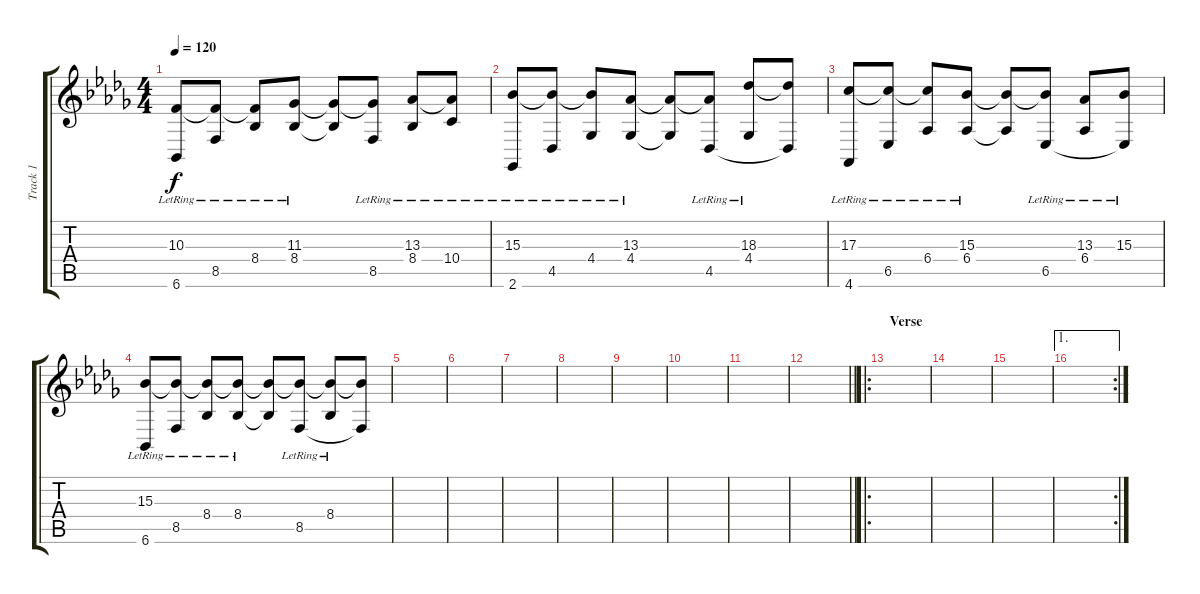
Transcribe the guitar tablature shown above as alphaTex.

\track ("Track 1" "Track 1") {instrument acousticgrandpiano}
\staff {score tabs}
\tuning (E4 B3 G3 D3 A2 E2) {hide}
\ts (4 4)
\tempo 120
\clef g2
\ks bbminor
(10.3{lr} 6.6{lr}).8{dy f} (10.3{t} 8.5{lr}).8 (10.3{t} 8.4{lr}).8 (11.3{lr} 8.4{lr}).8 (11.3{t} 8.4{t}).8 (11.3{t} 8.5{lr}).8 (13.3{lr} 8.4{lr}).8 (13.3{t} 10.4{lr}).8 |
(15.3{lr} 2.6{lr}).8 (15.3{t} 4.5{lr}).8 (15.3{t} 4.4{lr}).8 (13.3{lr} 4.4{lr}).8 (13.3{t} 4.4{t}).8 (13.3{t} 4.5{lr}).8 (18.3{lr} 4.4{lr}).8 (18.3{t} 4.5{t}).8 |
(17.3{lr} 4.6{lr}).8 (17.3{t} 6.5{lr}).8 (17.3{t} 6.4{lr}).8 (15.3{lr} 6.4{lr}).8 (15.3{t} 6.4{t}).8 (15.3{t} 6.5{lr}).8 (13.3{lr} 6.4{lr}).8 (15.3{lr} 6.5{t}).8 |
(15.3{lr} 6.6{lr}).8 (15.3{t} 8.5{lr}).8 (15.3{t} 8.4{lr}).8 (15.3{t} 8.4{lr}).8 (15.3{t} 8.4{t}).8 (15.3{t} 8.5{lr}).8 (15.3{t} 8.4{lr}).8 (15.3{t} 8.5{t}).8 |
|
|
|
|
|
|
|
\barLineRight lightlight
|
\ro
\section ("" "Verse")
|
|
|
\ae 1
\rc 2
